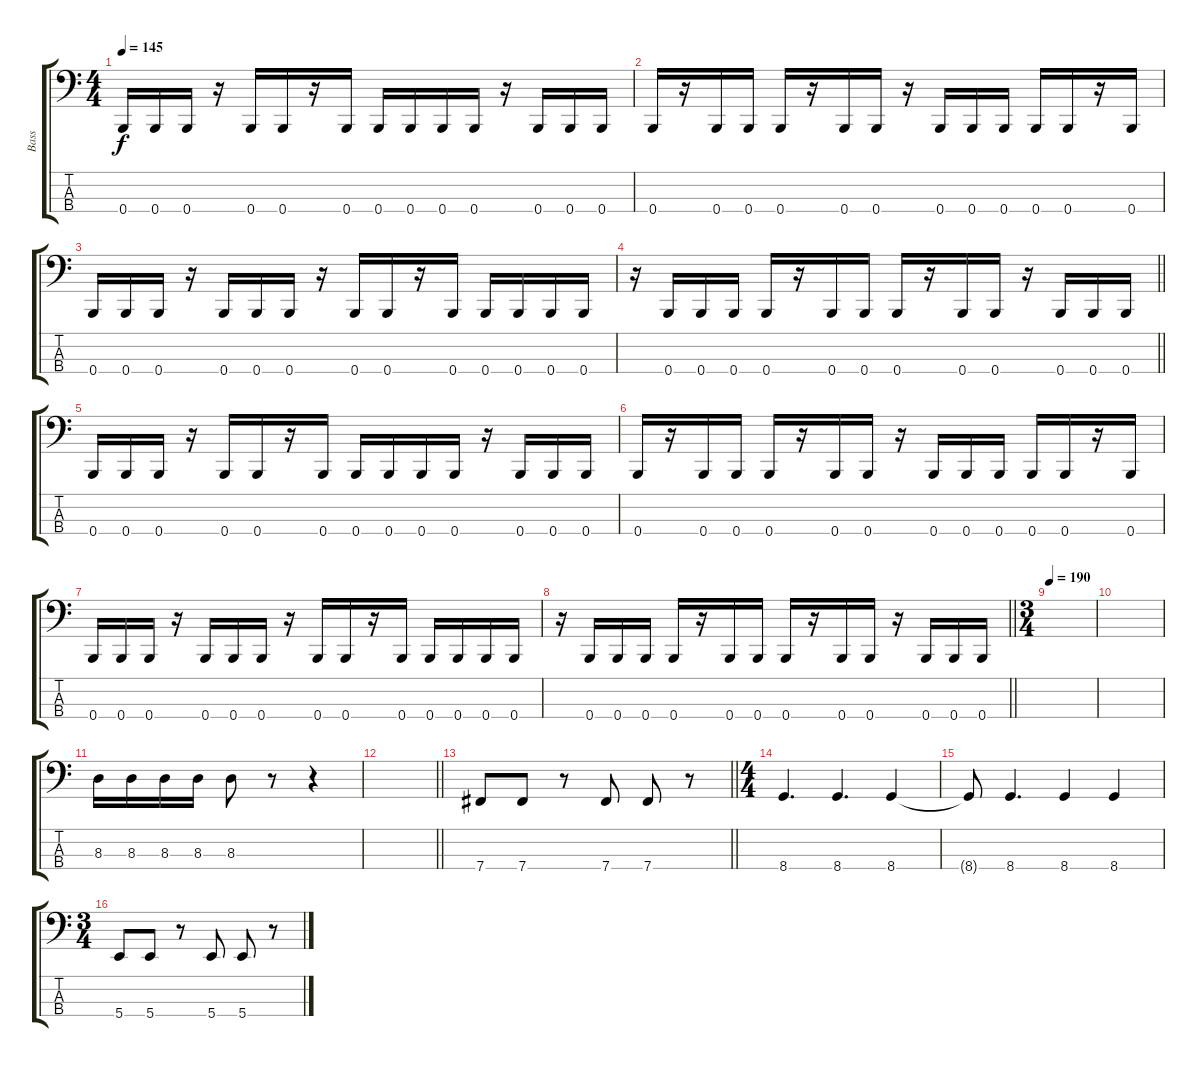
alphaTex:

\track ("Bass" "Bass") {instrument electricbassfinger}
\staff {score tabs}
\tuning (E2 B1 Gb1 B0) {hide}
\ts (4 4)
\tempo 145
\clef f4
\ks c
0.4.16{dy f} 0.4.16 0.4.16 r.16 0.4.16 0.4.16 r.16 0.4.16 0.4.16 0.4.16 0.4.16 0.4.16 r.16 0.4.16 0.4.16 0.4.16 |
0.4.16 r.16 0.4.16 0.4.16 0.4.16 r.16 0.4.16 0.4.16 r.16 0.4.16 0.4.16 0.4.16 0.4.16 0.4.16 r.16 0.4.16 |
0.4.16 0.4.16 0.4.16 r.16 0.4.16 0.4.16 0.4.16 r.16 0.4.16 0.4.16 r.16 0.4.16 0.4.16 0.4.16 0.4.16 0.4.16 |
\barLineRight lightlight
r.16 0.4.16 0.4.16 0.4.16 0.4.16 r.16 0.4.16 0.4.16 0.4.16 r.16 0.4.16 0.4.16 r.16 0.4.16 0.4.16 0.4.16 |
0.4.16 0.4.16 0.4.16 r.16 0.4.16 0.4.16 r.16 0.4.16 0.4.16 0.4.16 0.4.16 0.4.16 r.16 0.4.16 0.4.16 0.4.16 |
0.4.16 r.16 0.4.16 0.4.16 0.4.16 r.16 0.4.16 0.4.16 r.16 0.4.16 0.4.16 0.4.16 0.4.16 0.4.16 r.16 0.4.16 |
0.4.16 0.4.16 0.4.16 r.16 0.4.16 0.4.16 0.4.16 r.16 0.4.16 0.4.16 r.16 0.4.16 0.4.16 0.4.16 0.4.16 0.4.16 |
\barLineRight lightlight
r.16 0.4.16 0.4.16 0.4.16 0.4.16 r.16 0.4.16 0.4.16 0.4.16 r.16 0.4.16 0.4.16 r.16 0.4.16 0.4.16 0.4.16 |
\ts (3 4)
\tempo 190
|
|
8.3.16 8.3.16 8.3.16 8.3.16 8.3.8 r.8 r.4 |
\barLineRight lightlight
|
\barLineRight lightlight
7.4.8 7.4.8 r.8 7.4.8 7.4.8 r.8 |
\ts (4 4)
8.4.4{d} 8.4.4{d} 8.4.4 |
8.4{t}.8 8.4.4{d} 8.4.4 8.4.4 |
\ts (3 4)
5.4.8 5.4.8 r.8 5.4.8 5.4.8 r.8
